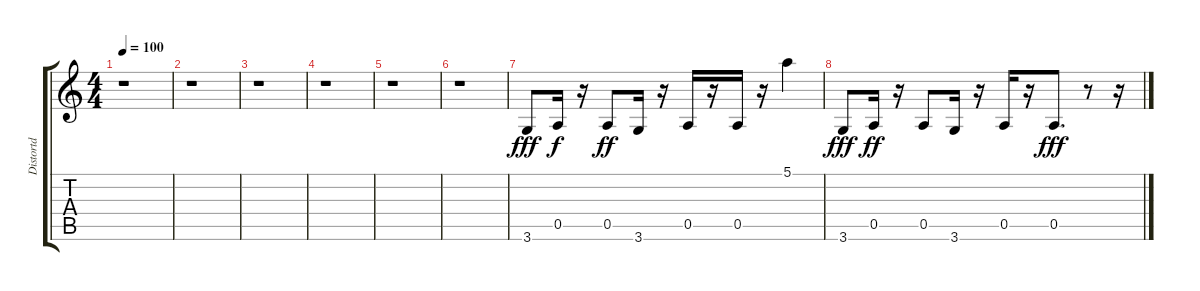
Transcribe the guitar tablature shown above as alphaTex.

\track ("Distortd" "Distortd") {instrument distortionguitar}
\staff {score tabs}
\tuning (E4 B3 G3 D3 A2 E2) {hide}
\ts (4 4)
\tempo 100
\clef g2
\ks c
r.1{dy f} |
r.1 |
r.1 |
r.1 |
r.1 |
r.1 |
3.6.8{dy fff} 0.5.16{dy f} r.16 0.5.8{dy ff} 3.6.16 r.16 0.5.16 r.16 0.5.16 r.16 5.1.4 |
3.6.8{dy fff} 0.5.16{dy ff} r.16 0.5.8 3.6.16 r.16 0.5.16 r.16 0.5.8{d dy fff} r.8 r.16
